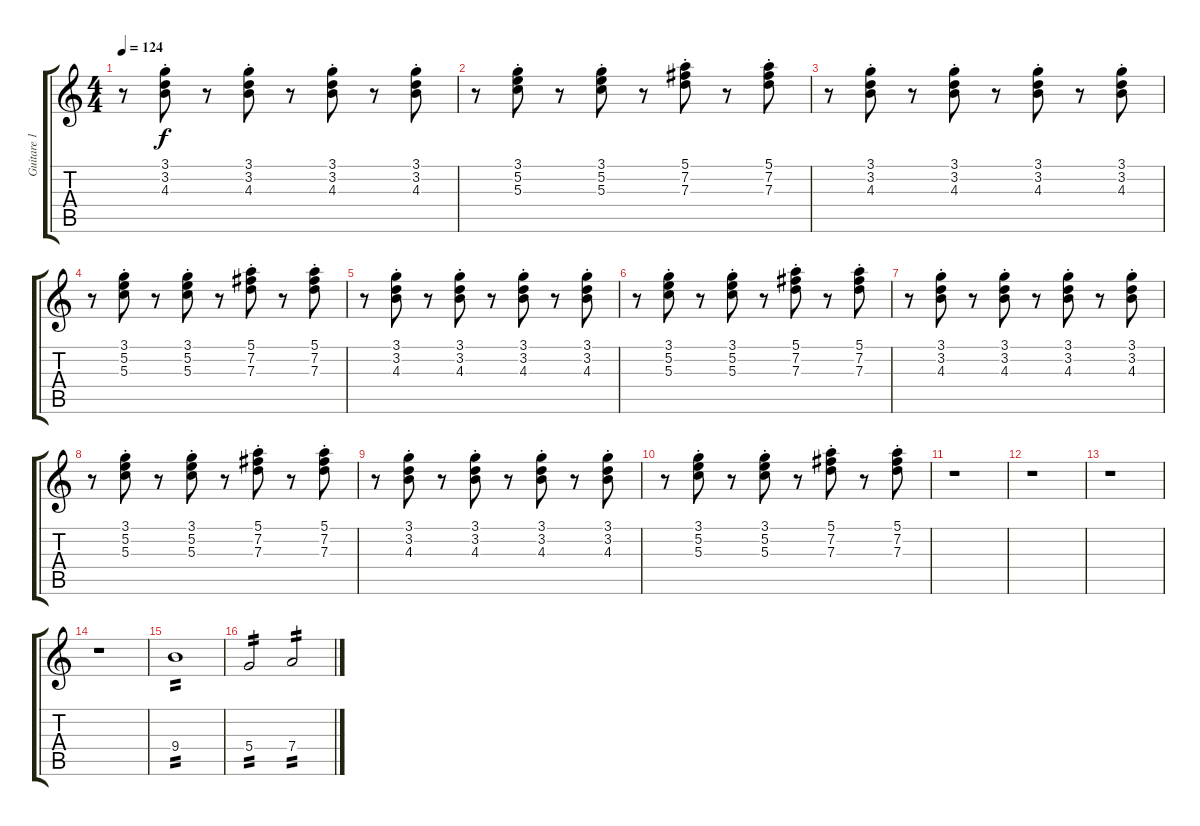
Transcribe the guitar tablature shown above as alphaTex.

\track ("Guitare 1" "Guitare 1") {instrument electricguitarclean}
\staff {score tabs}
\tuning (E4 B3 G3 D3 A2 E2) {hide}
\ts (4 4)
\tempo 124
\clef g2
\ks c
r.8{dy f} (3.1{st} 3.2 4.3{st}).8 r.8 (3.1{st} 3.2{st} 4.3{st}).8 r.8 (3.1{st} 3.2{st} 4.3{st}).8 r.8 (3.1{st} 3.2{st} 4.3{st}).8 |
r.8 (3.1{st} 5.2{st} 5.3{st}).8 r.8 (3.1{st} 5.2{st} 5.3{st}).8 r.8 (5.1{st} 7.2{st} 7.3{st}).8 r.8 (5.1{st} 7.2{st} 7.3{st}).8 |
r.8 (3.1{st} 3.2 4.3{st}).8 r.8 (3.1{st} 3.2{st} 4.3{st}).8 r.8 (3.1{st} 3.2{st} 4.3{st}).8 r.8 (3.1{st} 3.2{st} 4.3{st}).8 |
r.8 (3.1{st} 5.2{st} 5.3{st}).8 r.8 (3.1{st} 5.2{st} 5.3{st}).8 r.8 (5.1{st} 7.2{st} 7.3{st}).8 r.8 (5.1{st} 7.2{st} 7.3{st}).8 |
r.8 (3.1{st} 3.2 4.3{st}).8 r.8 (3.1{st} 3.2{st} 4.3{st}).8 r.8 (3.1{st} 3.2{st} 4.3{st}).8 r.8 (3.1{st} 3.2{st} 4.3{st}).8 |
r.8 (3.1{st} 5.2{st} 5.3{st}).8 r.8 (3.1{st} 5.2{st} 5.3{st}).8 r.8 (5.1{st} 7.2{st} 7.3{st}).8 r.8 (5.1{st} 7.2{st} 7.3{st}).8 |
r.8 (3.1{st} 3.2 4.3{st}).8 r.8 (3.1{st} 3.2{st} 4.3{st}).8 r.8 (3.1{st} 3.2{st} 4.3{st}).8 r.8 (3.1{st} 3.2{st} 4.3{st}).8 |
r.8 (3.1{st} 5.2{st} 5.3{st}).8 r.8 (3.1{st} 5.2{st} 5.3{st}).8 r.8 (5.1{st} 7.2{st} 7.3{st}).8 r.8 (5.1{st} 7.2{st} 7.3{st}).8 |
r.8 (3.1{st} 3.2 4.3{st}).8 r.8 (3.1{st} 3.2{st} 4.3{st}).8 r.8 (3.1{st} 3.2{st} 4.3{st}).8 r.8 (3.1{st} 3.2{st} 4.3{st}).8 |
r.8 (3.1{st} 5.2{st} 5.3{st}).8 r.8 (3.1{st} 5.2{st} 5.3{st}).8 r.8 (5.1{st} 7.2{st} 7.3{st}).8 r.8 (5.1{st} 7.2{st} 7.3{st}).8 |
r.1 |
r.1 |
r.1 |
r.1 |
9.4.1{tp 2 instrument distortionguitar} |
5.4.2{tp 2} 7.4.2{tp 2}
